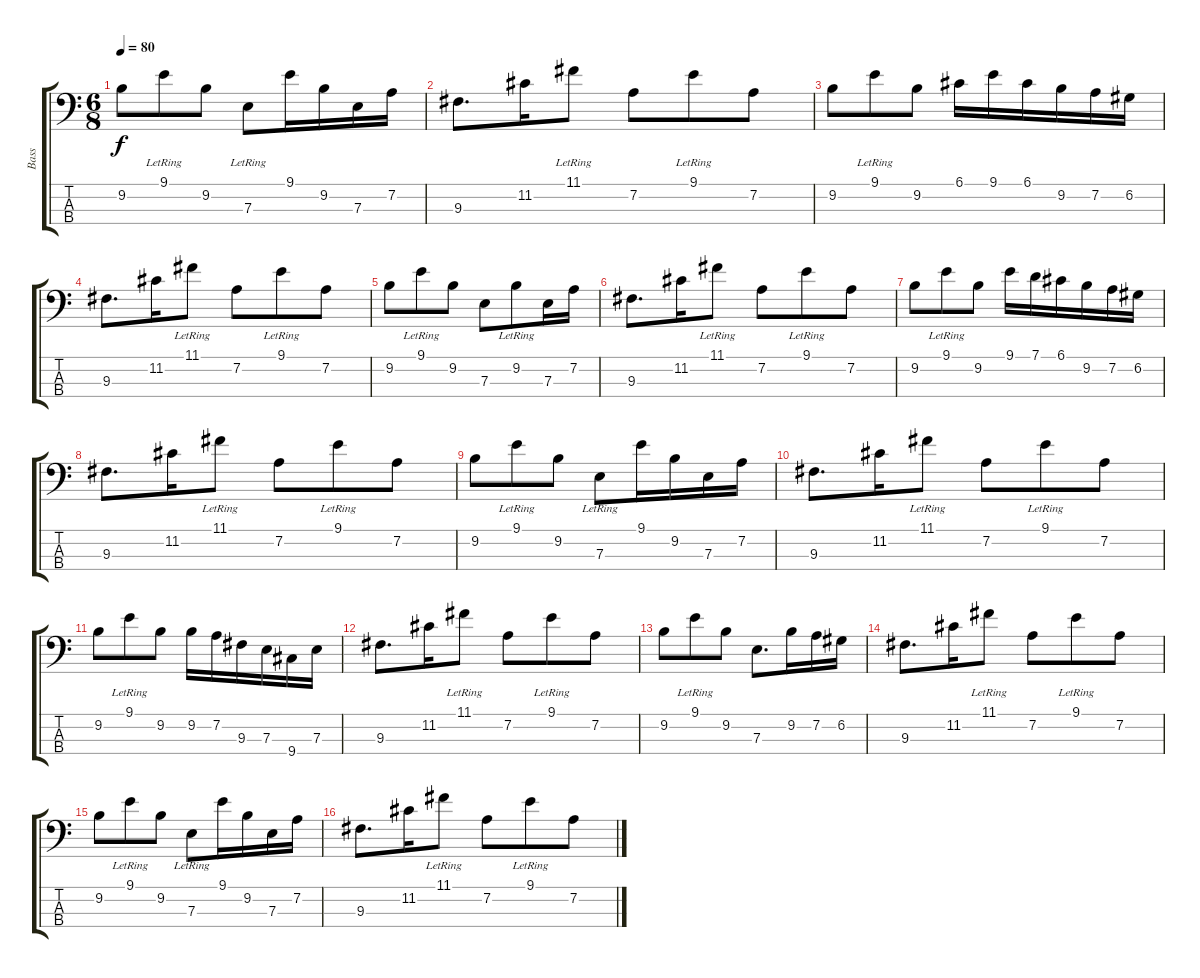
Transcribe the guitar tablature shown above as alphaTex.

\track ("Bass" "Bass") {solo instrument electricbassfinger}
\staff {score tabs}
\tuning (G2 D2 A1 E1) {hide}
\ts (6 8)
\tempo 80
\clef f4
\ks c
9.2.8{dy f} 9.1{lr}.8 9.2.8 7.3{lr}.8 9.1.16 9.2.16 7.3.16 7.2.16 |
9.3.8{d} 11.2.16 11.1{lr}.8 7.2.8 9.1{lr}.8 7.2.8 |
9.2.8 9.1{lr}.8 9.2.8 6.1.16 9.1.16 6.1.16 9.2.16 7.2.16 6.2.16 |
9.3.8{d} 11.2.16 11.1{lr}.8 7.2.8 9.1{lr}.8 7.2.8 |
9.2.8 9.1{lr}.8 9.2.8 7.3.8 9.2{lr}.8 7.3.16 7.2.16 |
9.3.8{d} 11.2.16 11.1{lr}.8 7.2.8 9.1{lr}.8 7.2.8 |
9.2.8 9.1{lr}.8 9.2.8 9.1.16 7.1.16 6.1.16 9.2.16 7.2.16 6.2.16 |
9.3.8{d} 11.2.16 11.1{lr}.8 7.2.8 9.1{lr}.8 7.2.8 |
9.2.8 9.1{lr}.8 9.2.8 7.3{lr}.8 9.1.16 9.2.16 7.3.16 7.2.16 |
9.3.8{d} 11.2.16 11.1{lr}.8 7.2.8 9.1{lr}.8 7.2.8 |
9.2.8 9.1{lr}.8 9.2.8 9.2.16 7.2.16 9.3.16 7.3.16 9.4.16 7.3.16 |
9.3.8{d} 11.2.16 11.1{lr}.8 7.2.8 9.1{lr}.8 7.2.8 |
9.2.8 9.1{lr}.8 9.2.8 7.3.8{d} 9.2.16 7.2.16 6.2.16 |
9.3.8{d} 11.2.16 11.1{lr}.8 7.2.8 9.1{lr}.8 7.2.8 |
9.2.8 9.1{lr}.8 9.2.8 7.3{lr}.8 9.1.16 9.2.16 7.3.16 7.2.16 |
9.3.8{d} 11.2.16 11.1{lr}.8 7.2.8 9.1{lr}.8 7.2.8
